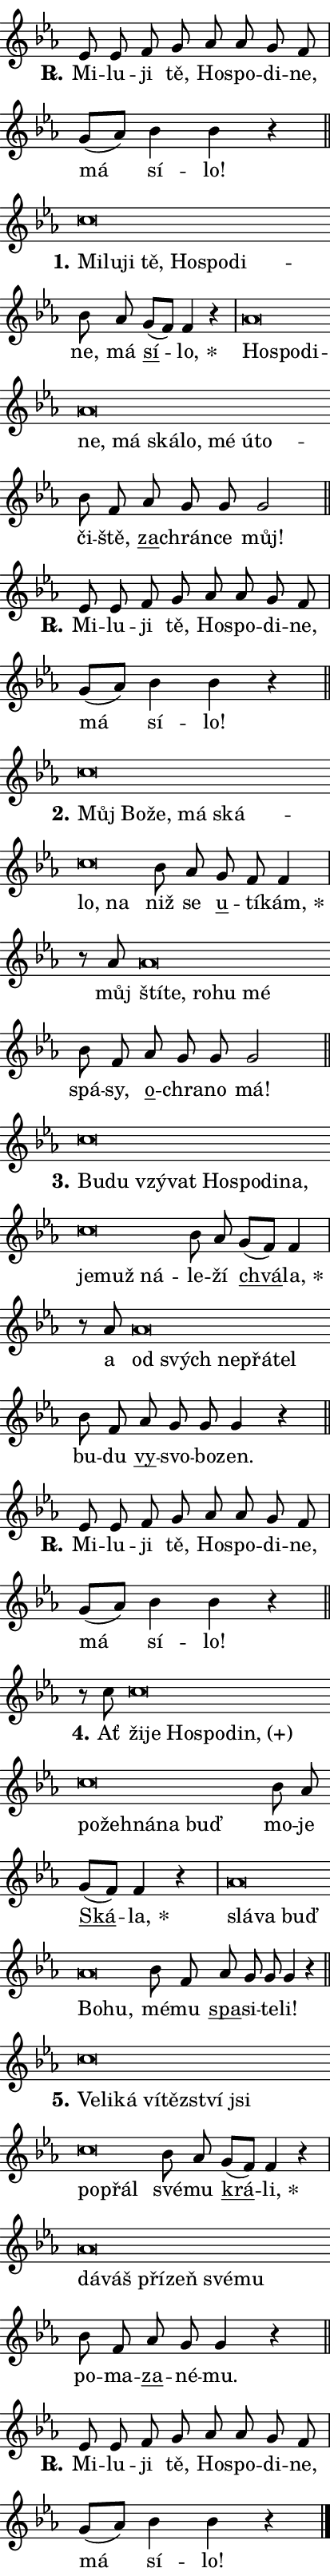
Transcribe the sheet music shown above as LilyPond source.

\version "2.22.1"
\header { tagline = "" }
\paper {
  indent = 0\cm
  top-margin = 0\cm
  right-margin = 0\cm
  bottom-margin = 0\cm
  left-margin = 0\cm
  paper-width = 7\cm
  page-breaking = #ly:one-page-breaking
  system-system-spacing.basic-distance = #11
  score-system-spacing.basic-distance = #11.3
  ragged-last = ##f
}


%% Author: Thomas Morley
%% https://lists.gnu.org/archive/html/lilypond-user/2020-05/msg00002.html
#(define (line-position grob)
"Returns position of @var[grob} in current system:
   @code{'start}, if at first time-step
   @code{'end}, if at last time-step
   @code{'middle} otherwise
"
  (let* ((col (ly:item-get-column grob))
         (ln (ly:grob-object col 'left-neighbor))
         (rn (ly:grob-object col 'right-neighbor))
         (col-to-check-left (if (ly:grob? ln) ln col))
         (col-to-check-right (if (ly:grob? rn) rn col))
         (break-dir-left
           (and
             (ly:grob-property col-to-check-left 'non-musical #f)
             (ly:item-break-dir col-to-check-left)))
         (break-dir-right
           (and
             (ly:grob-property col-to-check-right 'non-musical #f)
             (ly:item-break-dir col-to-check-right))))
        (cond ((eqv? 1 break-dir-left) 'start)
              ((eqv? -1 break-dir-right) 'end)
              (else 'middle))))

#(define (tranparent-at-line-position vctor)
  (lambda (grob)
  "Relying on @code{line-position} select the relevant enry from @var{vctor}.
Used to determine transparency,"
    (case (line-position grob)
      ((end) (not (vector-ref vctor 0)))
      ((middle) (not (vector-ref vctor 1)))
      ((start) (not (vector-ref vctor 2))))))

noteHeadBreakVisibility =
#(define-music-function (break-visibility)(vector?)
"Makes @code{NoteHead}s transparent relying on @var{break-visibility}"
#{
  \override NoteHead.transparent =
    #(tranparent-at-line-position break-visibility)
#})

#(define delete-ledgers-for-transparent-note-heads
  (lambda (grob)
    "Reads whether a @code{NoteHead} is transparent.
If so this @code{NoteHead} is removed from @code{'note-heads} from
@var{grob}, which is supposed to be @code{LedgerLineSpanner}.
As a result ledgers are not printed for this @code{NoteHead}"
    (let* ((nhds-array (ly:grob-object grob 'note-heads))
           (nhds-list
             (if (ly:grob-array? nhds-array)
                 (ly:grob-array->list nhds-array)
                 '()))
           ;; Relies on the transparent-property being done before
           ;; Staff.LedgerLineSpanner.after-line-breaking is executed.
           ;; This is fragile ...
           (to-keep
             (remove
               (lambda (nhd)
                 (ly:grob-property nhd 'transparent #f))
               nhds-list)))
      ;; TODO find a better method to iterate over grob-arrays, similiar
      ;; to filter/remove etc for lists
      ;; For now rebuilt from scratch
      (set! (ly:grob-object grob 'note-heads)  '())
      (for-each
        (lambda (nhd)
          (ly:pointer-group-interface::add-grob grob 'note-heads nhd))
        to-keep))))

hideNotes = {
  \noteHeadBreakVisibility #begin-of-line-visible
}
unHideNotes = {
  \noteHeadBreakVisibility #all-visible
}

% work-around for resetting accidentals
% https://lilypond.org/doc/v2.23/Documentation/notation/displaying-rhythms#unmetered-music
cadenzaMeasure = {
  \cadenzaOff
  \partial 1024 s1024
  \cadenzaOn
}

#(define-markup-command (accent layout props text) (markup?)
  "Underline accented syllable"
  (interpret-markup layout props
    #{\markup \override #'(offset . 4.3) \underline { #text }#}))

responsum = \markup \concat {
  "R" \hspace #-1.05 \path #0.1 #'((moveto 0 0.07) (lineto 0.9 0.8)) \hspace #0.05 "."
}

\layout {
    \context {
        \Staff
        \remove "Time_signature_engraver"
        \override LedgerLineSpanner.after-line-breaking = #delete-ledgers-for-transparent-note-heads
    }
    \context {
        \Voice {
            \override NoteHead.output-attributes = #'((class . "notehead"))
            \override Hairpin.height = #0.55
        }
    }
    \context {
        \Lyrics {
            \override StanzaNumber.output-attributes = #'((class . "stanzanumber"))
            \override LyricSpace.minimum-distance = #0.9
            \override LyricText.font-name = #"TeX Gyre Schola"
            \override LyricText.font-size = 1
            \override StanzaNumber.font-name = #"TeX Gyre Schola Bold"
            \override StanzaNumber.font-size = 1
        }
    }
}

% magnetic-lyrics.ily
%
%   written by
%     Jean Abou Samra <jean@abou-samra.fr>
%     Werner Lemberg <wl@gnu.org>
%
%   adapted by
%     Jiri Hon <jiri.hon@gmail.com>
%
% Version 2022-Apr-15

% https://www.mail-archive.com/lilypond-user@gnu.org/msg149350.html

#(define (Left_hyphen_pointer_engraver context)
   "Collect syllable-hyphen-syllable occurrences in lyrics and store
them in properties.  This engraver only looks to the left.  For
example, if the lyrics input is @code{foo -- bar}, it does the
following.

@itemize @bullet
@item
Set the @code{text} property of the @code{LyricHyphen} grob between
@q{foo} and @q{bar} to @code{foo}.

@item
Set the @code{left-hyphen} property of the @code{LyricText} grob with
text @q{foo} to the @code{LyricHyphen} grob between @q{foo} and
@q{bar}.
@end itemize

Use this auxiliary engraver in combination with the
@code{lyric-@/text::@/apply-@/magnetic-@/offset!} hook."
   (let ((hyphen #f)
         (text #f))
     (make-engraver
      (acknowledgers
       ((lyric-syllable-interface engraver grob source-engraver)
        (set! text grob)))
      (end-acknowledgers
       ((lyric-hyphen-interface engraver grob source-engraver)
        ;(when (not (grob::has-interface grob 'lyric-space-interface))
          (set! hyphen grob)));)
      ((stop-translation-timestep engraver)
       (when (and text hyphen)
         (ly:grob-set-object! text 'left-hyphen hyphen))
       (set! text #f)
       (set! hyphen #f)))))

#(define (lyric-text::apply-magnetic-offset! grob)
   "If the space between two syllables is less than the value in
property @code{LyricText@/.details@/.squash-threshold}, move the right
syllable to the left so that it gets concatenated with the left
syllable.

Use this function as a hook for
@code{LyricText@/.after-@/line-@/breaking} if the
@code{Left_@/hyphen_@/pointer_@/engraver} is active."
   (let ((hyphen (ly:grob-object grob 'left-hyphen #f)))
     (when hyphen
       (let ((left-text (ly:spanner-bound hyphen LEFT)))
         (when (grob::has-interface left-text 'lyric-syllable-interface)
           (let* ((common (ly:grob-common-refpoint grob left-text X))
                  (this-x-ext (ly:grob-extent grob common X))
                  (left-x-ext
                   (begin
                     ;; Trigger magnetism for left-text.
                     (ly:grob-property left-text 'after-line-breaking)
                     (ly:grob-extent left-text common X)))
                  ;; `delta` is the gap width between two syllables.
                  (delta (- (interval-start this-x-ext)
                            (interval-end left-x-ext)))
                  (details (ly:grob-property grob 'details))
                  (threshold (assoc-get 'squash-threshold details 0.2)))
             (when (< delta threshold)
               (let* (;; We have to manipulate the input text so that
                      ;; ligatures crossing syllable boundaries are not
                      ;; disabled.  For languages based on the Latin
                      ;; script this is essentially a beautification.
                      ;; However, for non-Western scripts it can be a
                      ;; necessity.
                      (lt (ly:grob-property left-text 'text))
                      (rt (ly:grob-property grob 'text))
                      (is-space (grob::has-interface hyphen 'lyric-space-interface))
                      (space (if is-space " " ""))
                      (space-markup (grob-interpret-markup grob " "))
                      (space-size (interval-length (ly:stencil-extent space-markup X)))
                      (extra-delta (if is-space space-size 0))
                      ;; Append new syllable.
                      (ltrt-space (if (and (string? lt) (string? rt))
                                (string-append lt space rt)
                                (make-concat-markup (list lt space rt))))
                      ;; Right-align `ltrt` to the right side.
                      (ltrt-space-markup (grob-interpret-markup
                               grob
                               (make-translate-markup
                                (cons (interval-length this-x-ext) 0)
                                (make-right-align-markup ltrt-space)))))
                 (begin
                   ;; Don't print `left-text`.
                   (ly:grob-set-property! left-text 'stencil #f)
                   ;; Set text and stencil (which holds all collected
                   ;; syllables so far) and shift it to the left.
                   (ly:grob-set-property! grob 'text ltrt-space)
                   (ly:grob-set-property! grob 'stencil ltrt-space-markup)
                   (ly:grob-translate-axis! grob (- (- delta extra-delta)) X))))))))))


#(define (lyric-hyphen::displace-bounds-first grob)
   ;; Make very sure this callback isn't triggered too early.
   (let ((left (ly:spanner-bound grob LEFT))
         (right (ly:spanner-bound grob RIGHT)))
     (ly:grob-property left 'after-line-breaking)
     (ly:grob-property right 'after-line-breaking)
     (ly:lyric-hyphen::print grob)))

squashThreshold = #0.4

\layout {
  \context {
    \Lyrics
    \consists #Left_hyphen_pointer_engraver
    \override LyricText.after-line-breaking =
      #lyric-text::apply-magnetic-offset!
    \override LyricHyphen.stencil = #lyric-hyphen::displace-bounds-first
    \override LyricText.details.squash-threshold = \squashThreshold
    \override LyricHyphen.minimum-distance = 0
    \override LyricHyphen.minimum-length = \squashThreshold
  }
}

squash = \override LyricText.details.squash-threshold = 9999
unSquash = \override LyricText.details.squash-threshold = \squashThreshold

left = \override LyricText.self-alignment-X = #LEFT
unLeft = \revert LyricText.self-alignment-X

starOffset = #(lambda (grob) 
                (let ((x_offset (ly:self-alignment-interface::aligned-on-x-parent grob)))
                  (if (= x_offset 0) 0 (+ x_offset 1.2))))

star = #(define-music-function (syllable)(string?)
"Append star separator at the end of a syllable"
#{
  \once \override LyricText.X-offset = #starOffset
  \lyricmode { \markup {
    #syllable
    \override #'((font-name . "TeX Gyre Schola Bold")) \hspace #0.2 \lower #0.65 \larger "*"
  } }
#})

starAccent = #(define-music-function (syllable)(string?)
"Append star separator at the end of a syllable and make accent"
#{
  \once \override LyricText.X-offset = #starOffset
  \lyricmode { \markup {
    \accent #syllable
    \override #'((font-name . "TeX Gyre Schola Bold")) \hspace #0.2 \lower #0.65 \larger "*"
  } }
#})

breath = #(define-music-function (syllable)(string?)
"Append breathing indicator at the end of a syllable"
#{
  \lyricmode { \markup { #syllable "+" } }
#})

optionalBreath = #(define-music-function (syllable)(string?)
"Append optional breathing indicator at the end of a syllable"
#{
  \lyricmode { \markup { #syllable "(+)" } }
#})


\score {
    <<
        \new Voice = "melody" { \cadenzaOn \key es \major \relative { es'8 es f g as as g f \cadenzaMeasure \bar "|" g[( as)] bes4 bes r \cadenzaMeasure \bar "||" \break } }
        \new Lyrics \lyricsto "melody" { \lyricmode { \set stanza = \responsum
Mi -- lu -- ji tě, Ho -- spo -- di -- ne, má sí -- lo! } }
    >>
    \layout {}
}

\score {
    <<
        \new Voice = "melody" { \cadenzaOn \key es \major \relative { c''\breve*1/16 \hideNotes \breve*1/16 \bar "" \breve*1/16 \bar "" \breve*1/16 \bar "" \breve*1/16 \bar "" \breve*1/16 \breve*1/16 \bar "" \unHideNotes bes8 as \bar "" g[( f)] f4 r \cadenzaMeasure \bar "|" as\breve*1/16 \hideNotes \breve*1/16 \bar "" \breve*1/16 \bar "" \breve*1/16 \bar "" \breve*1/16 \bar "" \breve*1/16 \bar "" \breve*1/16 \bar "" \breve*1/16 \bar "" \breve*1/16 \breve*1/16 \bar "" \unHideNotes bes8 f \bar "" as g g g2 \cadenzaMeasure \bar "||" \break } }
        \new Lyrics \lyricsto "melody" { \lyricmode { \set stanza = "1."
\left Mi -- \squash lu -- ji tě, Ho -- spo -- di -- \unLeft \unSquash ne, má \markup \accent sí -- \star lo, \left Ho -- \squash spo -- di -- ne, má ská -- lo, mé ú -- to -- \unLeft \unSquash či -- ště, \markup \accent za -- chrán -- ce můj! } }
    >>
    \layout {}
}

\score {
    <<
        \new Voice = "melody" { \cadenzaOn \key es \major \relative { es'8 es f g as as g f \cadenzaMeasure \bar "|" g[( as)] bes4 bes r \cadenzaMeasure \bar "||" \break } }
        \new Lyrics \lyricsto "melody" { \lyricmode { \set stanza = \responsum
Mi -- lu -- ji tě, Ho -- spo -- di -- ne, má sí -- lo! } }
    >>
    \layout {}
}

\score {
    <<
        \new Voice = "melody" { \cadenzaOn \key es \major \relative { c''\breve*1/16 \hideNotes \breve*1/16 \bar "" \breve*1/16 \bar "" \breve*1/16 \bar "" \breve*1/16 \bar "" \breve*1/16 \breve*1/16 \bar "" \unHideNotes bes8 as \bar "" g f f4 \cadenzaMeasure \bar "|" r8 as8 as\breve*1/16 \hideNotes \breve*1/16 \bar "" \breve*1/16 \bar "" \breve*1/16 \breve*1/16 \bar "" \unHideNotes bes8 f \bar "" as g g g2 \cadenzaMeasure \bar "||" \break } }
        \new Lyrics \lyricsto "melody" { \lyricmode { \set stanza = "2."
\left Můj \squash Bo -- že, má ská -- lo, na \unLeft \unSquash niž se \markup \accent u -- tí -- \star kám, můj \left ští -- \squash te, ro -- hu mé \unLeft \unSquash spá -- sy, \markup \accent o -- chra -- no má! } }
    >>
    \layout {}
}

\score {
    <<
        \new Voice = "melody" { \cadenzaOn \key es \major \relative { c''\breve*1/16 \hideNotes \breve*1/16 \bar "" \breve*1/16 \bar "" \breve*1/16 \bar "" \breve*1/16 \bar "" \breve*1/16 \bar "" \breve*1/16 \bar "" \breve*1/16 \bar "" \breve*1/16 \bar "" \breve*1/16 \breve*1/16 \bar "" \unHideNotes bes8 as \bar "" g[( f)] f4 \cadenzaMeasure \bar "|" r8 as8 as\breve*1/16 \hideNotes \breve*1/16 \bar "" \breve*1/16 \bar "" \breve*1/16 \breve*1/16 \bar "" \unHideNotes bes8 f \bar "" as g g g4 r \cadenzaMeasure \bar "||" \break } }
        \new Lyrics \lyricsto "melody" { \lyricmode { \set stanza = "3."
\left Bu -- \squash du vzý -- vat Ho -- spo -- di -- na, je -- muž ná -- \unLeft \unSquash le -- ží \markup \accent chvá -- \star la, a \left od \squash svých ne -- přá -- tel \unLeft \unSquash bu -- du \markup \accent vy -- svo -- bo -- zen. } }
    >>
    \layout {}
}

\score {
    <<
        \new Voice = "melody" { \cadenzaOn \key es \major \relative { es'8 es f g as as g f \cadenzaMeasure \bar "|" g[( as)] bes4 bes r \cadenzaMeasure \bar "||" \break } }
        \new Lyrics \lyricsto "melody" { \lyricmode { \set stanza = \responsum
Mi -- lu -- ji tě, Ho -- spo -- di -- ne, má sí -- lo! } }
    >>
    \layout {}
}

\score {
    <<
        \new Voice = "melody" { \cadenzaOn \key es \major \relative { r8 c''8 c\breve*1/16 \hideNotes \breve*1/16 \bar "" \breve*1/16 \bar "" \breve*1/16 \bar "" \breve*1/16 \bar "" \breve*1/16 \bar "" \breve*1/16 \bar "" \breve*1/16 \bar "" \breve*1/16 \breve*1/16 \bar "" \unHideNotes bes8 as \bar "" g[( f)] f4 r \cadenzaMeasure \bar "|" as\breve*1/16 \hideNotes \breve*1/16 \bar "" \breve*1/16 \bar "" \breve*1/16 \breve*1/16 \bar "" \unHideNotes bes8 f \bar "" as g g g4 r \cadenzaMeasure \bar "||" \break } }
        \new Lyrics \lyricsto "melody" { \lyricmode { \set stanza = "4."
Ať \left ži -- \squash je Ho -- spo -- \optionalBreath din, po -- žeh -- ná -- na buď \unLeft \unSquash mo -- je \markup \accent Ská -- \star la, \left slá -- \squash va buď Bo -- hu, \unLeft \unSquash mé -- mu \markup \accent spa -- si -- te -- li! } }
    >>
    \layout {}
}

\score {
    <<
        \new Voice = "melody" { \cadenzaOn \key es \major \relative { c''\breve*1/16 \hideNotes \breve*1/16 \bar "" \breve*1/16 \bar "" \breve*1/16 \bar "" \breve*1/16 \bar "" \breve*1/16 \bar "" \breve*1/16 \bar "" \breve*1/16 \breve*1/16 \bar "" \unHideNotes bes8 as \bar "" g[( f)] f4 r \cadenzaMeasure \bar "|" as\breve*1/16 \hideNotes \breve*1/16 \bar "" \breve*1/16 \bar "" \breve*1/16 \bar "" \breve*1/16 \breve*1/16 \bar "" \unHideNotes bes8 f \bar "" as g g4 r \cadenzaMeasure \bar "||" \break } }
        \new Lyrics \lyricsto "melody" { \lyricmode { \set stanza = "5."
\left Ve -- \squash li -- ká ví -- těz -- ství jsi po -- přál \unLeft \unSquash své -- mu \markup \accent krá -- \star li, \left dá -- \squash váš pří -- zeň své -- mu \unLeft \unSquash po -- ma -- \markup \accent za -- né -- mu. } }
    >>
    \layout {}
}

\score {
    <<
        \new Voice = "melody" { \cadenzaOn \key es \major \relative { es'8 es f g as as g f \cadenzaMeasure \bar "|" g[( as)] bes4 bes r \cadenzaMeasure \bar "||" \break } \bar "|." }
        \new Lyrics \lyricsto "melody" { \lyricmode { \set stanza = \responsum
Mi -- lu -- ji tě, Ho -- spo -- di -- ne, má sí -- lo! } }
    >>
    \layout {}
}
